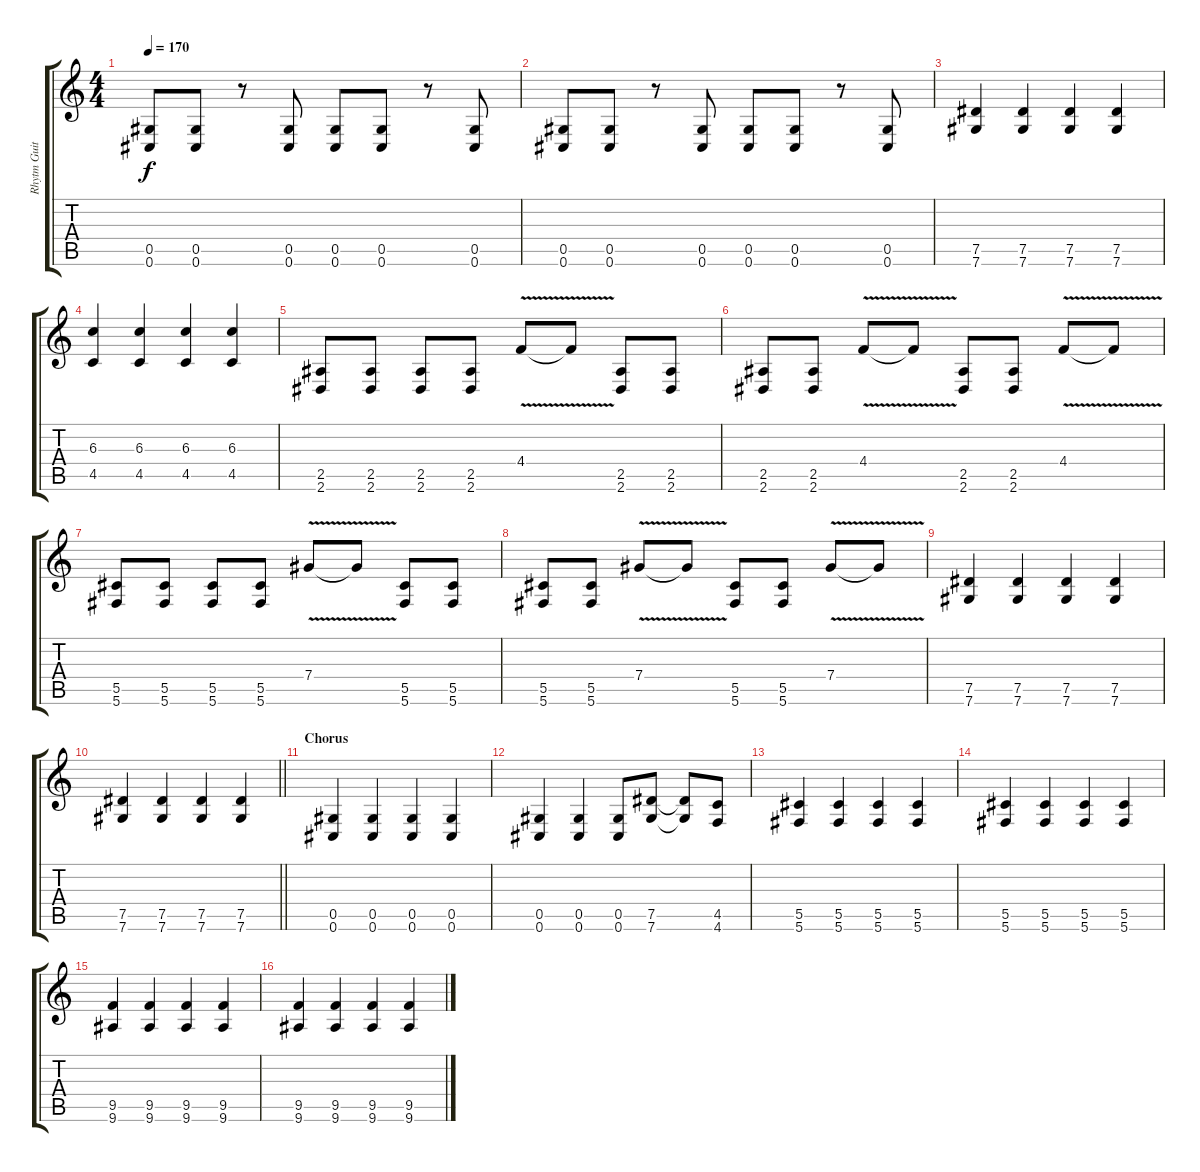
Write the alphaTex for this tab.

\track ("Rhytm Guitar [R]" "Rhytm Guit") {instrument distortionguitar}
\staff {score tabs}
\tuning (Eb4 Bb3 Gb3 Db3 Ab2 Db2) {hide}
\ts (4 4)
\tempo 170
\clef g2
\ks c
(0.5 0.6).8{dy f} (0.5 0.6).8 r.8 (0.5 0.6).8 (0.5 0.6).8 (0.5 0.6).8 r.8 (0.5 0.6).8 |
(0.5 0.6).8 (0.5 0.6).8 r.8 (0.5 0.6).8 (0.5 0.6).8 (0.5 0.6).8 r.8 (0.5 0.6).8 |
(7.5 7.6).4 (7.5 7.6).4 (7.5 7.6).4 (7.5 7.6).4 |
(6.3 4.5).4 (6.3 4.5).4 (6.3 4.5).4 (6.3 4.5).4 |
(2.5 2.6).8 (2.5 2.6).8 (2.5 2.6).8 (2.5 2.6).8 4.4{v}.8 4.4{t}.8 (2.5 2.6).8 (2.5 2.6).8 |
(2.5 2.6).8 (2.5 2.6).8 4.4{v}.8 4.4{t}.8 (2.5 2.6).8 (2.5 2.6).8 4.4{v}.8 4.4{t}.8 |
(5.5 5.6).8 (5.5 5.6).8 (5.5 5.6).8 (5.5 5.6).8 7.4{v}.8 7.4{t}.8 (5.5 5.6).8 (5.5 5.6).8 |
(5.5 5.6).8 (5.5 5.6).8 7.4{v}.8 7.4{t}.8 (5.5 5.6).8 (5.5 5.6).8 7.4{v}.8 7.4{t}.8 |
(7.5 7.6).4 (7.5 7.6).4 (7.5 7.6).4 (7.5 7.6).4 |
\barLineRight lightlight
(7.5 7.6).4 (7.5 7.6).4 (7.5 7.6).4 (7.5 7.6).4 |
\section ("" "Chorus")
(0.5 0.6).4 (0.5 0.6).4 (0.5 0.6).4 (0.5 0.6).4 |
(0.5 0.6).4 (0.5 0.6).4 (0.5 0.6).8 (7.5 7.6).8 (7.5{t} 7.6{t}).8 (4.5 4.6).8 |
(5.5 5.6).4 (5.5 5.6).4 (5.5 5.6).4 (5.5 5.6).4 |
(5.5 5.6).4 (5.5 5.6).4 (5.5 5.6).4 (5.5 5.6).4 |
(9.5 9.6).4 (9.5 9.6).4 (9.5 9.6).4 (9.5 9.6).4 |
(9.5 9.6).4 (9.5 9.6).4 (9.5 9.6).4 (9.5 9.6).4
